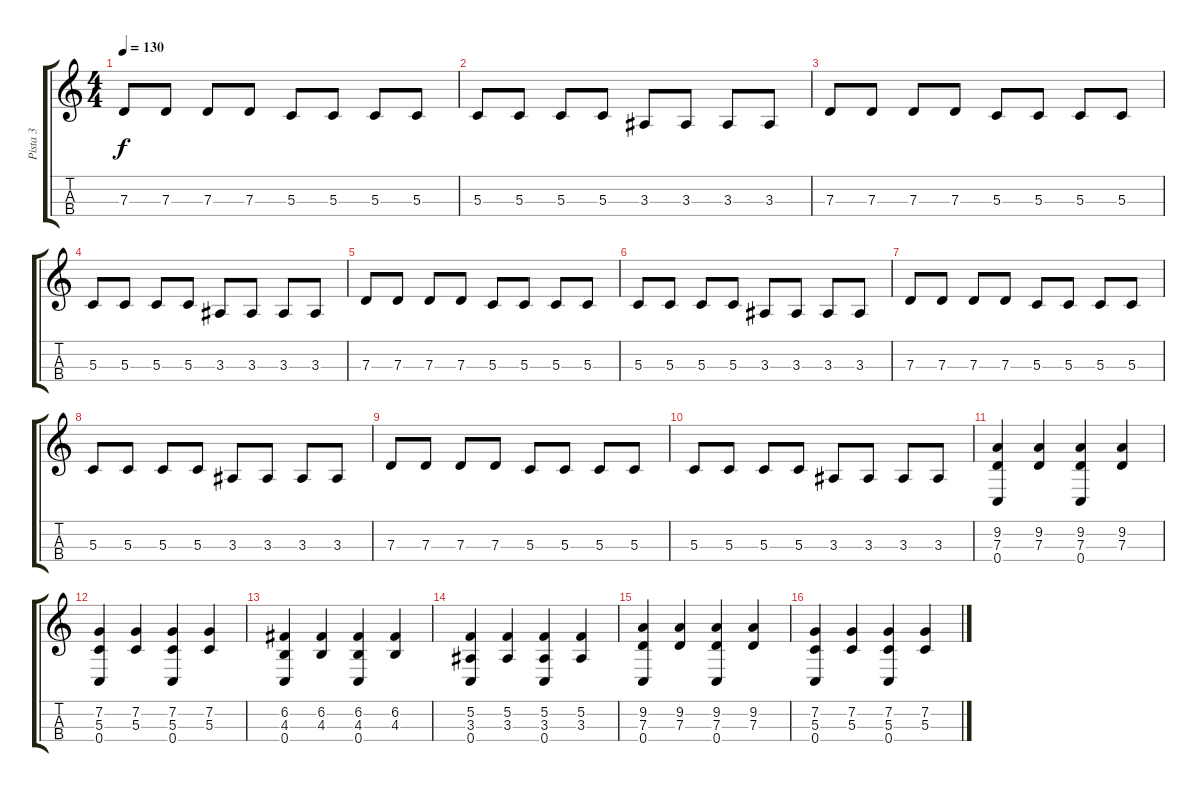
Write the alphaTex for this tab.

\track ("Pista 3" "Pista 3") {instrument electricbassfinger}
\staff {score tabs}
\tuning (A3 C3 G2 C2) {hide}
\ts (4 4)
\tempo 130
\clef g2
\ks c
7.3.8{dy f} 7.3.8 7.3.8 7.3.8 5.3.8 5.3.8 5.3.8 5.3.8 |
5.3.8 5.3.8 5.3.8 5.3.8 3.3.8 3.3.8 3.3.8 3.3.8 |
7.3.8 7.3.8 7.3.8 7.3.8 5.3.8 5.3.8 5.3.8 5.3.8 |
5.3.8 5.3.8 5.3.8 5.3.8 3.3.8 3.3.8 3.3.8 3.3.8 |
7.3.8 7.3.8 7.3.8 7.3.8 5.3.8 5.3.8 5.3.8 5.3.8 |
5.3.8 5.3.8 5.3.8 5.3.8 3.3.8 3.3.8 3.3.8 3.3.8 |
7.3.8 7.3.8 7.3.8 7.3.8 5.3.8 5.3.8 5.3.8 5.3.8 |
5.3.8 5.3.8 5.3.8 5.3.8 3.3.8 3.3.8 3.3.8 3.3.8 |
7.3.8 7.3.8 7.3.8 7.3.8 5.3.8 5.3.8 5.3.8 5.3.8 |
5.3.8 5.3.8 5.3.8 5.3.8 3.3.8 3.3.8 3.3.8 3.3.8 |
(9.2 7.3 0.4).4 (9.2 7.3).4 (9.2 7.3 0.4).4 (9.2 7.3).4 |
(7.2 5.3 0.4).4 (7.2 5.3).4 (7.2 5.3 0.4).4 (7.2 5.3).4 |
(6.2 4.3 0.4).4 (6.2 4.3).4 (6.2 4.3 0.4).4 (6.2 4.3).4 |
(5.2 3.3 0.4).4 (5.2 3.3).4 (5.2 3.3 0.4).4 (5.2 3.3).4 |
(9.2 7.3 0.4).4 (9.2 7.3).4 (9.2 7.3 0.4).4 (9.2 7.3).4 |
(7.2 5.3 0.4).4 (7.2 5.3).4 (7.2 5.3 0.4).4 (7.2 5.3).4
